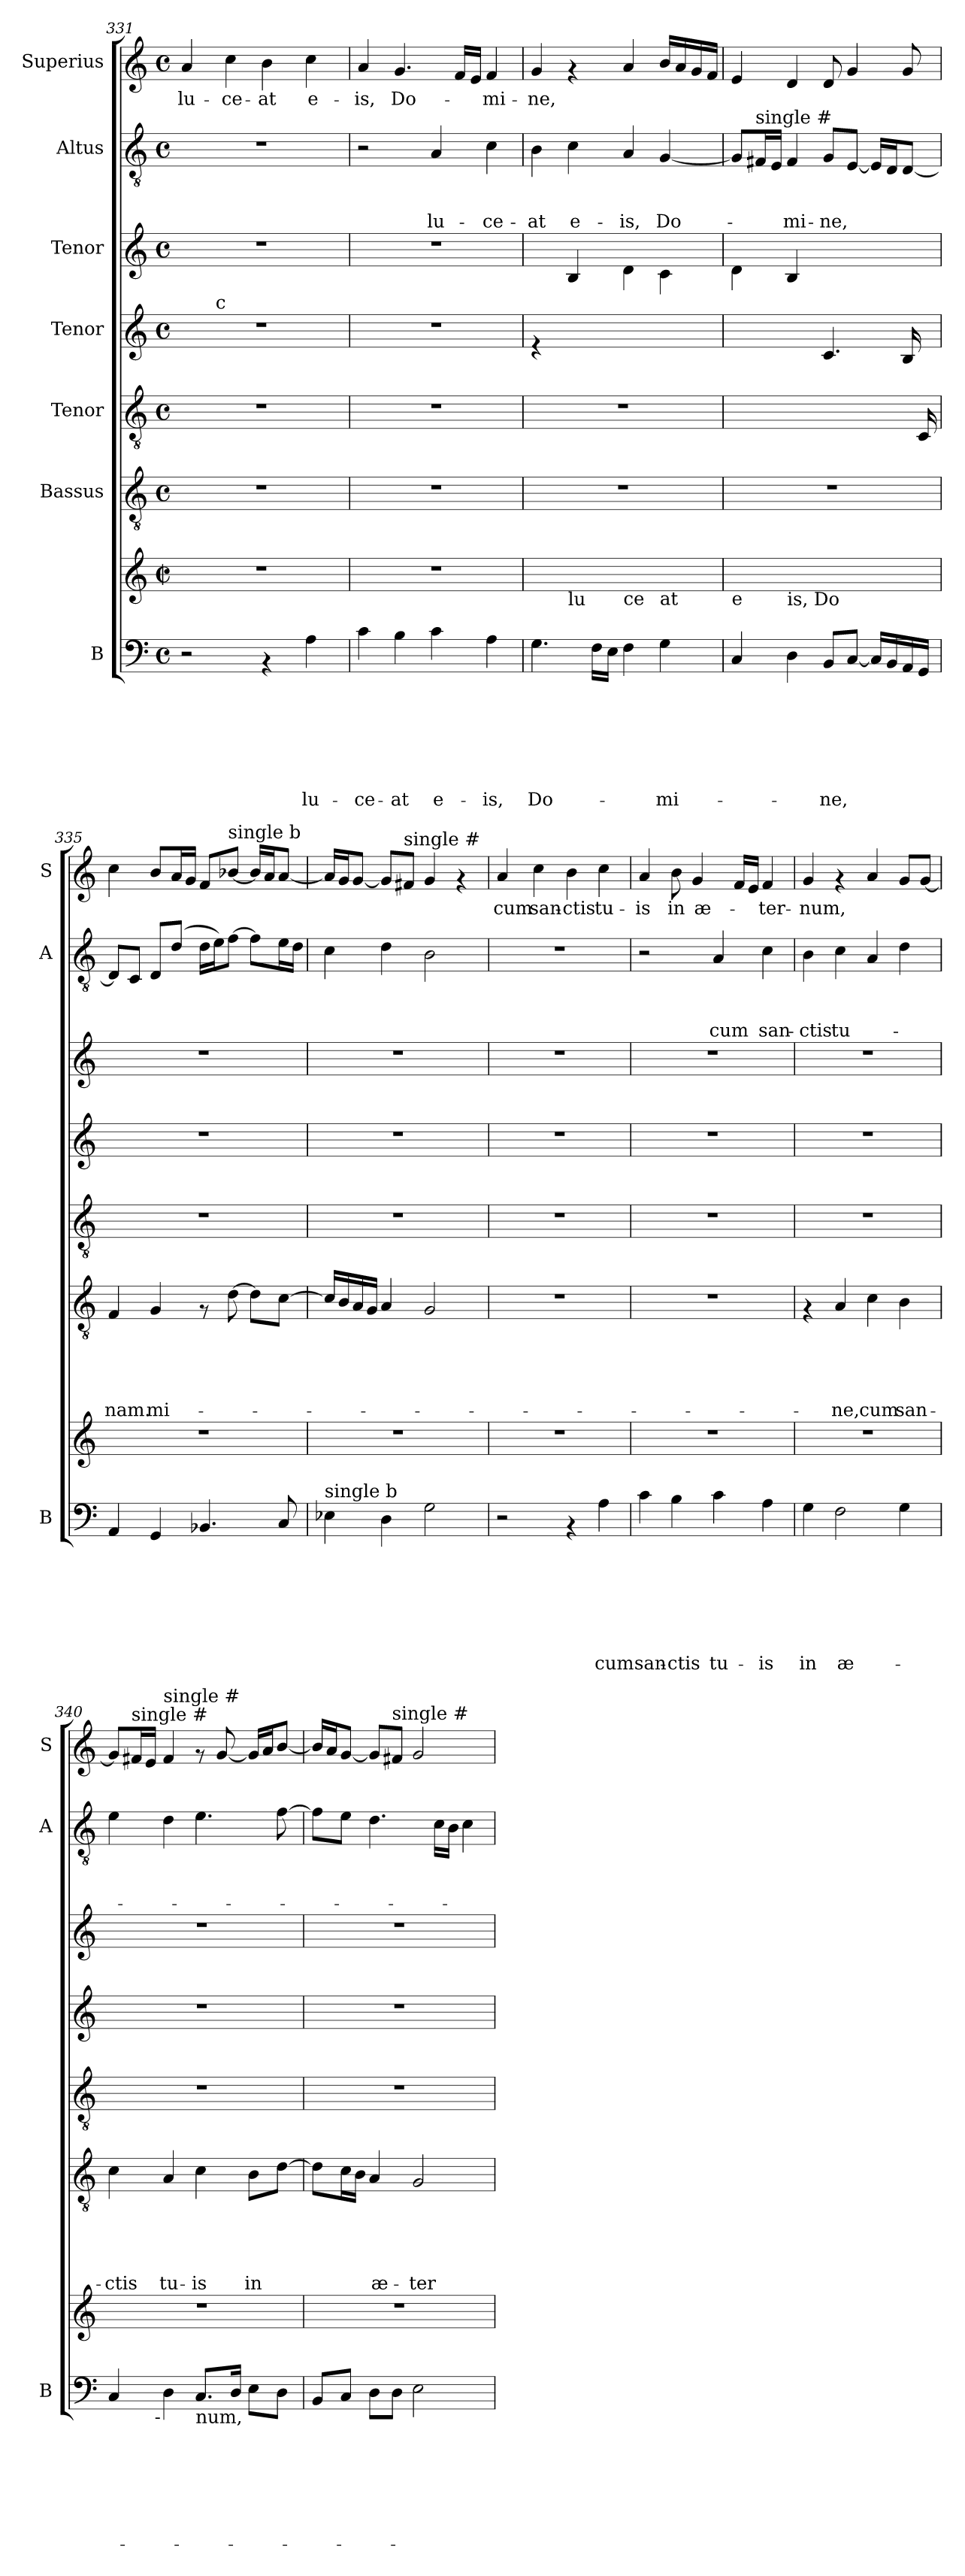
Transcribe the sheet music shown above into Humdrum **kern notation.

**kern	**text	**text	**text	**text	**text	**text	**text	**kern	**kern	**text	**text	**text	**text	**text	**kern	**kern	**kern	**kern	**text	**text	**text	**kern	**text
*part8	*part8	*part8	*part8	*part8	*part8	*part8	*part8	*part7	*part6	*part6	*part6	*part6	*part6	*part6	*part5	*part4	*part3	*part2	*part2	*part2	*part2	*part1	*part1
*staff8	*staff8	*staff8	*staff8	*staff8	*staff8	*staff8	*staff8	*staff7	*staff6	*staff6	*staff6	*staff6	*staff6	*staff6	*staff5	*staff4	*staff3	*staff2	*staff2	*staff2	*staff2	*staff1	*staff1
*I"B	*	*	*	*	*	*	*	*	*I"Bassus	*	*	*	*	*	*I"Tenor	*I"Tenor	*I"Tenor	*I"Altus	*	*	*	*I"Superius	*
*I'B	*	*	*	*	*	*	*	*	*	*	*	*	*	*	*	*	*	*I'A	*	*	*	*I'S	*
!!LO:PB:g=z
*clefF4	*	*	*	*	*	*	*	*clefG2	*clefGv2	*	*	*	*	*	*clefGv2	*clefG2	*clefG2	*clefGv2	*	*	*	*clefG2	*
*k[]	*	*	*	*	*	*	*	*k[]	*k[]	*	*	*	*	*	*k[]	*k[]	*k[]	*k[]	*	*	*	*k[]	*
*C:	*	*	*	*	*	*	*	*C:	*C:	*	*	*	*	*	*C:	*C:	*C:	*C:	*	*	*	*C:	*
*M4/4	*	*	*	*	*	*	*	*M2/2	*M4/4	*	*	*	*	*	*M4/4	*M4/4	*M4/4	*M4/4	*	*	*	*M4/4	*
*met(c)	*	*	*	*	*	*	*	*met(c|)	*met(c)	*	*	*	*	*	*met(c)	*met(c)	*met(c)	*met(c)	*	*	*	*met(c)	*
=331	=331	=331	=331	=331	=331	=331	=331	=331	=331	=331	=331	=331	=331	=331	=331	=331	=331	=331	=331	=331	=331	=331	=331
!	!	!	!	!	!	!	!	!	!	!	!	!	!	!	!	!	!	!	!	!	!	!	!LO:LY:b
*	*	*	*	*	*	*	*	*	*	*	*	*	*	*	*	*^	*	*	*	*	*	*	*
2r	.	.	.	.	.	.	.	1r	1r	.	.	.	.	.	1r	1r	8..ryy	1r	1r	.	.	.	4a/	lu-
!	!	!	!	!	!	!	!	!	!	!	!	!	!	!	!	!	!LO:TX:a:t=c	!	!	!	!	!	!	!
.	.	.	.	.	.	.	.	.	.	.	.	.	.	.	.	.	2ryy	.	.	.	.	.	.	.
!	!	!	!	!	!	!	!	!	!	!	!	!	!	!	!	!	!	!	!	!	!	!	!	!LO:LY:b
.	.	.	.	.	.	.	.	.	.	.	.	.	.	.	.	.	.	.	.	.	.	.	4cc\	-ce-
!	!	!	!	!	!	!	!	!	!	!	!	!	!	!	!	!	!	!	!	!	!	!	!	!LO:LY:b
4rAA	.	.	.	.	.	.	.	.	.	.	.	.	.	.	.	.	.	.	.	.	.	.	4b\	-at
.	.	.	.	.	.	.	.	.	.	.	.	.	.	.	.	.	4ryy	.	.	.	.	.	.	.
!	!	!	!	!	!	!	!LO:LY:b	!	!	!	!	!	!	!	!	!	!	!	!	!	!	!	!	!LO:LY:b
4A\	.	.	.	.	.	.	lu-	.	.	.	.	.	.	.	.	.	.	.	.	.	.	.	4cc\	e-
.	.	.	.	.	.	.	.	.	.	.	.	.	.	.	.	.	32ryy	.	.	.	.	.	.	.
=332	=332	=332	=332	=332	=332	=332	=332	=332	=332	=332	=332	=332	=332	=332	=332	=332	=332	=332	=332	=332	=332	=332	=332	=332
!	!	!	!	!	!	!	!LO:LY:b	!	!	!	!	!	!	!	!	!	!	!	!	!	!	!	!	!LO:LY:b
*	*	*	*	*	*	*	*	*	*	*	*	*	*	*	*	*v	*v	*	*	*	*	*	*	*
4c\	.	.	.	.	.	.	-ce-	1r	1r	.	.	.	.	.	1r	1r	1r	2r	.	.	.	4a/	-is,
!	!	!	!	!	!	!	!LO:LY:b	!	!	!	!	!	!	!	!	!	!	!	!	!	!	!	!LO:LY:b
4B\	.	.	.	.	.	.	-at	.	.	.	.	.	.	.	.	.	.	.	.	.	.	4.g/	Do-
!	!	!	!	!	!	!	!LO:LY:b	!	!	!	!	!	!	!	!	!	!	!	!	!	!LO:LY:b	!	!
4c\	.	.	.	.	.	.	e-	.	.	.	.	.	.	.	.	.	.	4A/	.	.	lu-	.	.
.	.	.	.	.	.	.	.	.	.	.	.	.	.	.	.	.	.	.	.	.	.	16f/LL	.
.	.	.	.	.	.	.	.	.	.	.	.	.	.	.	.	.	.	.	.	.	.	16e/JJ	.
!	!	!	!	!	!	!	!LO:LY:b	!	!	!	!	!	!	!	!	!	!	!	!	!	!LO:LY:b	!	!LO:LY:b
4A\	.	.	.	.	.	.	-is,	.	.	.	.	.	.	.	.	.	.	4c\	.	.	-ce-	4f/	-mi-
=333	=333	=333	=333	=333	=333	=333	=333	=333	=333	=333	=333	=333	=333	=333	=333	=333	=333	=333	=333	=333	=333	=333	=333
!	!	!	!	!	!	!	!LO:LY:b	!	!	!	!	!	!	!	!	!	!	!	!	!	!LO:LY:b	!	!LO:LY:b
4.G\	.	.	.	.	.	.	Do-	4ryy	1r	.	.	.	.	.	1r	4rd	4ryy	4B\	.	.	-at	4g/	-ne,
!	!	!	!	!	!	!	!	!LO:TX:b:t=lu	!	!	!	!	!	!	!	!	!	!	!	!	!	!	!
!	!	!	!	!	!	!	!	!	!	!	!	!	!	!	!	!	!	!	!	!	!LO:LY:b	!	!
.	.	.	.	.	.	.	.	4ryy	.	.	.	.	.	.	.	2.ryy	4B/	4c\	.	.	e-	4rf	.
16F\LL	.	.	.	.	.	.	.	.	.	.	.	.	.	.	.	.	.	.	.	.	.	.	.
16E\JJ	.	.	.	.	.	.	.	.	.	.	.	.	.	.	.	.	.	.	.	.	.	.	.
!	!	!	!	!	!	!	!	!LO:TX:b:t=ce	!	!	!	!	!	!	!	!	!	!	!	!	!	!	!
!	!	!	!	!	!	!	!	!	!	!	!	!	!	!	!	!	!	!	!	!	!LO:LY:b	!	!
4F\	.	.	.	.	.	.	.	4ryy	.	.	.	.	.	.	.	.	4d\	4A/	.	.	-is,	4a/	.
!	!	!	!	!	!	!	!	!LO:TX:b:t=at	!	!	!	!	!	!	!	!	!	!	!	!	!	!	!
!	!	!	!	!	!	!	!LO:LY:b	!	!	!	!	!	!	!	!	!	!	!	!	!	!LO:LY:b	!	!
4G\	.	.	.	.	.	.	-mi-	4ryy	.	.	.	.	.	.	.	.	4c\	[<4G/	.	.	Do-	16b/LL	.
.	.	.	.	.	.	.	.	.	.	.	.	.	.	.	.	.	.	.	.	.	.	16a/	.
.	.	.	.	.	.	.	.	.	.	.	.	.	.	.	.	.	.	.	.	.	.	16g/	.
.	.	.	.	.	.	.	.	.	.	.	.	.	.	.	.	.	.	.	.	.	.	16f/JJ	.
=334	=334	=334	=334	=334	=334	=334	=334	=334	=334	=334	=334	=334	=334	=334	=334	=334	=334	=334	=334	=334	=334	=334	=334
!	!	!	!	!	!	!	!	!LO:TX:b:t=e	!	!	!	!	!	!	!	!	!	!	!	!	!	!	!
4C/	.	.	.	.	.	.	.	4ryy	1r	.	.	.	.	.	2...ryy	2ryy	4d\	8G/L]	.	.	.	4e/	.
!	!	!	!	!	!	!	!	!	!	!	!	!	!	!	!	!	!	!LO:TX:a:t=single #	!	!	!	!	!
.	.	.	.	.	.	.	.	.	.	.	.	.	.	.	.	.	.	16F#/L	.	.	.	.	.
.	.	.	.	.	.	.	.	.	.	.	.	.	.	.	.	.	.	16E/JJ	.	.	.	.	.
!	!	!	!	!	!	!	!	!LO:TX:b:t=is, Do	!	!	!	!	!	!	!	!	!	!	!	!	!	!	!
!	!	!	!	!	!	!	!	!	!	!	!	!	!	!	!	!	!	!	!	!	!LO:LY:b	!	!
4D\	.	.	.	.	.	.	.	2.ryy	.	.	.	.	.	.	.	.	4B/	4F#/	.	.	-mi-	4d/	.
!	!	!	!	!	!	!	!LO:LY:b	!	!	!	!	!	!	!	!	!	!	!	!	!	!LO:LY:b	!	!
8BB/L	.	.	.	.	.	.	-ne,	.	.	.	.	.	.	.	.	4.c/	2ryy	8G/L	.	.	-ne,	8d/	.
[<8C/J	.	.	.	.	.	.	.	.	.	.	.	.	.	.	.	.	.	[<8E/J	.	.	.	4g/	.
16C/LL]	.	.	.	.	.	.	.	.	.	.	.	.	.	.	.	.	.	16E/LL]	.	.	.	.	.
16BB/	.	.	.	.	.	.	.	.	.	.	.	.	.	.	.	.	.	16D/J	.	.	.	.	.
16AA/	.	.	.	.	.	.	.	.	.	.	.	.	.	.	.	16B/	.	[<8D/J	.	.	.	8g/	.
16GG/JJ	.	.	.	.	.	.	.	.	.	.	.	.	.	.	16C/	16ryy	.	.	.	.	.	.	.
!!LO:LB:g=z
=335	=335	=335	=335	=335	=335	=335	=335	=335	=335	=335	=335	=335	=335	=335	=335	=335	=335	=335	=335	=335	=335	=335	=335
!	!	!	!	!	!	!	!	!	!	!	!	!	!	!LO:LY:b	!	!	!	!	!	!	!	!	!
4AA/	.	.	.	.	.	.	.	1r	4F/	.	.	.	.	nam.	1r	1r	1r	8D/L]	.	.	.	4cc\	.
.	.	.	.	.	.	.	.	.	.	.	.	.	.	.	.	.	.	8C/J	.	.	.	.	.
!	!	!	!	!	!	!	!	!	!	!	!	!	!	!LO:LY:b	!	!	!	!	!	!	!	!	!
4GG/	.	.	.	.	.	.	.	.	4G/	.	.	.	.	mi-	.	.	.	8D/L	.	.	.	8b/L	.
.	.	.	.	.	.	.	.	.	.	.	.	.	.	.	.	.	.	(>8d/J	.	.	.	16a/L	.
.	.	.	.	.	.	.	.	.	.	.	.	.	.	.	.	.	.	.	.	.	.	16g/JJ	.
4.BB-X/	.	.	.	.	.	.	.	.	8rF	.	.	.	.	.	.	.	.	16d\LL	.	.	.	8f/L	.
.	.	.	.	.	.	.	.	.	.	.	.	.	.	.	.	.	.	16e\J)	.	.	.	.	.
!	!	!	!	!	!	!	!	!	!	!	!	!	!	!	!	!	!	!	!	!	!	!LO:TX:a:t=single b	!
.	.	.	.	.	.	.	.	.	[>8d\	.	.	.	.	.	.	.	.	[>8f\J	.	.	.	[<8b-/J	.
.	.	.	.	.	.	.	.	.	8d\L]	.	.	.	.	.	.	.	.	8f\L]	.	.	.	16b-/LL]	.
.	.	.	.	.	.	.	.	.	.	.	.	.	.	.	.	.	.	.	.	.	.	16a/J	.
8C/	.	.	.	.	.	.	.	.	[>8c\J	.	.	.	.	.	.	.	.	16e\L	.	.	.	[<8a/J	.
.	.	.	.	.	.	.	.	.	.	.	.	.	.	.	.	.	.	16d\JJ	.	.	.	.	.
=336	=336	=336	=336	=336	=336	=336	=336	=336	=336	=336	=336	=336	=336	=336	=336	=336	=336	=336	=336	=336	=336	=336	=336
!LO:TX:a:t=single b	!	!	!	!	!	!	!	!	!	!	!	!	!	!	!	!	!	!	!	!	!	!	!
4E-\	.	.	.	.	.	.	.	1r	16c/LL]	.	.	.	.	.	1r	1r	1r	4c\	.	.	.	16a/LL]	.
.	.	.	.	.	.	.	.	.	16B/	.	.	.	.	.	.	.	.	.	.	.	.	16g/J	.
.	.	.	.	.	.	.	.	.	16A/	.	.	.	.	.	.	.	.	.	.	.	.	[<8g/J	.
.	.	.	.	.	.	.	.	.	16G/JJ	.	.	.	.	.	.	.	.	.	.	.	.	.	.
4D\	.	.	.	.	.	.	.	.	4A/	.	.	.	.	.	.	.	.	4d\	.	.	.	8g/L]	.
!	!	!	!	!	!	!	!	!	!	!	!	!	!	!	!	!	!	!	!	!	!	!LO:TX:a:t=single #	!
.	.	.	.	.	.	.	.	.	.	.	.	.	.	.	.	.	.	.	.	.	.	8f#/J	.
2G\	.	.	.	.	.	.	.	.	2G/	.	.	.	.	.	.	.	.	2B\	.	.	.	4g/	.
.	.	.	.	.	.	.	.	.	.	.	.	.	.	.	.	.	.	.	.	.	.	4rf	.
=337	=337	=337	=337	=337	=337	=337	=337	=337	=337	=337	=337	=337	=337	=337	=337	=337	=337	=337	=337	=337	=337	=337	=337
!	!	!	!	!	!	!	!	!	!	!	!	!	!	!	!	!	!	!	!	!	!	!	!LO:LY:b
2r	.	.	.	.	.	.	.	1r	1r	.	.	.	.	.	1r	1r	1r	1r	.	.	.	4a/	cum
!	!	!	!	!	!	!	!	!	!	!	!	!	!	!	!	!	!	!	!	!	!	!	!LO:LY:b
.	.	.	.	.	.	.	.	.	.	.	.	.	.	.	.	.	.	.	.	.	.	4cc\	san-
!	!	!	!	!	!	!	!	!	!	!	!	!	!	!	!	!	!	!	!	!	!	!	!LO:LY:b
4rAA	.	.	.	.	.	.	.	.	.	.	.	.	.	.	.	.	.	.	.	.	.	4b\	-ctis
!	!	!	!	!	!	!	!LO:LY:b	!	!	!	!	!	!	!	!	!	!	!	!	!	!	!	!LO:LY:b
4A\	.	.	.	.	.	.	cum	.	.	.	.	.	.	.	.	.	.	.	.	.	.	4cc\	tu-
=338	=338	=338	=338	=338	=338	=338	=338	=338	=338	=338	=338	=338	=338	=338	=338	=338	=338	=338	=338	=338	=338	=338	=338
!	!	!	!	!	!	!	!LO:LY:b	!	!	!	!	!	!	!	!	!	!	!	!	!	!	!	!LO:LY:b
4c\	.	.	.	.	.	.	san-	1r	1r	.	.	.	.	.	1r	1r	1r	2r	.	.	.	4a/	-is
!	!	!	!	!	!	!	!LO:LY:b	!	!	!	!	!	!	!	!	!	!	!	!	!	!	!	!LO:LY:b
4B\	.	.	.	.	.	.	-ctis	.	.	.	.	.	.	.	.	.	.	.	.	.	.	8b\	in
!	!	!	!	!	!	!	!	!	!	!	!	!	!	!	!	!	!	!	!	!	!	!	!LO:LY:b
.	.	.	.	.	.	.	.	.	.	.	.	.	.	.	.	.	.	.	.	.	.	4g/	æ-
!	!	!	!	!	!	!	!LO:LY:b	!	!	!	!	!	!	!	!	!	!	!	!	!	!LO:LY:b	!	!
4c\	.	.	.	.	.	.	tu-	.	.	.	.	.	.	.	.	.	.	4A/	.	.	cum	.	.
.	.	.	.	.	.	.	.	.	.	.	.	.	.	.	.	.	.	.	.	.	.	16f/LL	.
.	.	.	.	.	.	.	.	.	.	.	.	.	.	.	.	.	.	.	.	.	.	16e/JJ	.
!	!	!	!	!	!	!	!LO:LY:b	!	!	!	!	!	!	!	!	!	!	!	!	!	!LO:LY:b	!	!LO:LY:b
4A\	.	.	.	.	.	.	-is	.	.	.	.	.	.	.	.	.	.	4c\	.	.	san-	4f/	-ter-
=339	=339	=339	=339	=339	=339	=339	=339	=339	=339	=339	=339	=339	=339	=339	=339	=339	=339	=339	=339	=339	=339	=339	=339
!	!	!	!	!	!	!	!LO:LY:b	!	!	!	!	!	!	!	!	!	!	!	!	!	!LO:LY:b	!	!LO:LY:b
4G\	.	.	.	.	.	.	in	1r	4rF	.	.	.	.	.	1r	1r	1r	4B\	.	.	-ctis	4g/	-num,
!	!	!	!	!	!	!	!LO:LY:b	!	!	!	!	!	!	!LO:LY:b	!	!	!	!	!	!	!LO:LY:b	!	!
2F\	.	.	.	.	.	.	æ-	.	4A/	.	.	.	.	-ne,	.	.	.	4c\	.	.	tu-	4rf	.
!	!	!	!	!	!	!	!	!	!	!	!	!	!	!LO:LY:b	!	!	!	!	!	!	!	!	!
.	.	.	.	.	.	.	.	.	4c\	.	.	.	.	cum	.	.	.	4A/	.	.	.	4a/	.
!	!	!	!	!	!	!	!	!	!	!	!	!	!	!LO:LY:b	!	!	!	!	!	!	!	!	!
4G\	.	.	.	.	.	.	.	.	4B\	.	.	.	.	san-	.	.	.	4d\	.	.	.	8g/L	.
.	.	.	.	.	.	.	.	.	.	.	.	.	.	.	.	.	.	.	.	.	.	[>8g/J	.
!!LO:PB:g=z
=340	=340	=340	=340	=340	=340	=340	=340	=340	=340	=340	=340	=340	=340	=340	=340	=340	=340	=340	=340	=340	=340	=340	=340
!LO:TX:b:t=ter	!	!	!	!	!	!	!	!	!	!	!	!	!	!	!	!	!	!	!	!	!	!	!
!	!	!	!	!	!	!	!	!	!	!	!	!	!	!LO:LY:b	!	!	!	!	!	!	!	!	!
*^	*	*	*	*	*	*	*	*	*	*	*	*	*	*	*	*	*	*	*	*	*	*	*
4C/	8..ryy	.	.	.	.	.	.	.	1r	4c\	.	.	.	.	-ctis	1r	1r	1r	4e\	.	.	.	8g/L]	.
!	!	!	!	!	!	!	!	!	!	!	!	!	!	!	!	!	!	!	!	!	!	!	!LO:TX:a:t=single #	!
.	.	.	.	.	.	.	.	.	.	.	.	.	.	.	.	.	.	.	.	.	.	.	16f#/L	.
.	.	.	.	.	.	.	.	.	.	.	.	.	.	.	.	.	.	.	.	.	.	.	16e/JJ	.
!	!LO:TX:b:t=-	!	!	!	!	!	!	!	!	!	!	!	!	!	!	!	!	!	!	!	!	!	!	!
.	2ryy	.	.	.	.	.	.	.	.	.	.	.	.	.	.	.	.	.	.	.	.	.	.	.
!	!	!	!	!	!	!	!	!	!	!	!	!	!	!	!	!	!	!	!	!	!	!	!LO:TX:a:t=single #	!
!	!	!	!	!	!	!	!	!	!	!	!	!	!	!	!LO:LY:b	!	!	!	!	!	!	!	!	!
4D\	.	.	.	.	.	.	.	.	.	4A/	.	.	.	.	tu-	.	.	.	4d\	.	.	.	4f#/	.
!LO:TX:b:t=num,	!	!	!	!	!	!	!	!	!	!	!	!	!	!	!	!	!	!	!	!	!	!	!	!
!	!	!	!	!	!	!	!	!	!	!	!	!	!	!	!LO:LY:b	!	!	!	!	!	!	!	!	!
8.C/L	.	.	.	.	.	.	.	.	.	4c\	.	.	.	.	-is	.	.	.	4.e\	.	.	.	8rf	.
.	.	.	.	.	.	.	.	.	.	.	.	.	.	.	.	.	.	.	.	.	.	.	[<8g/	.
16D/Jk	.	.	.	.	.	.	.	.	.	.	.	.	.	.	.	.	.	.	.	.	.	.	.	.
.	4ryy	.	.	.	.	.	.	.	.	.	.	.	.	.	.	.	.	.	.	.	.	.	.	.
!	!	!	!	!	!	!	!	!	!	!	!	!	!	!	!LO:LY:b	!	!	!	!	!	!	!	!	!
8E\L	.	.	.	.	.	.	.	.	.	8B\L	.	.	.	.	in	.	.	.	.	.	.	.	16g/LL]	.
.	.	.	.	.	.	.	.	.	.	.	.	.	.	.	.	.	.	.	.	.	.	.	16a/J	.
8D\J	.	.	.	.	.	.	.	.	.	[>8d\J	.	.	.	.	.	.	.	.	[>8f\	.	.	.	[<8b/J	.
.	32ryy	.	.	.	.	.	.	.	.	.	.	.	.	.	.	.	.	.	.	.	.	.	.	.
*v	*v	*	*	*	*	*	*	*	*	*	*	*	*	*	*	*	*	*	*	*	*	*	*	*
=341	=341	=341	=341	=341	=341	=341	=341	=341	=341	=341	=341	=341	=341	=341	=341	=341	=341	=341	=341	=341	=341	=341	=341
8BB/L	.	.	.	.	.	.	.	1r	8d\L]	.	.	.	.	.	1r	1r	1r	8f\L]	.	.	.	16b/LL]	.
.	.	.	.	.	.	.	.	.	.	.	.	.	.	.	.	.	.	.	.	.	.	16a/J	.
8C/J	.	.	.	.	.	.	.	.	16c\L	.	.	.	.	.	.	.	.	8e\J	.	.	.	[<8g/J	.
.	.	.	.	.	.	.	.	.	16B\JJ	.	.	.	.	.	.	.	.	.	.	.	.	.	.
!	!	!	!	!	!	!	!	!	!	!	!	!	!	!LO:LY:b	!	!	!	!	!	!	!	!	!
8D\L	.	.	.	.	.	.	.	.	4A/	.	.	.	.	æ-	.	.	.	4.d\	.	.	.	8g/L]	.
!	!	!	!	!	!	!	!	!	!	!	!	!	!	!	!	!	!	!	!	!	!	!LO:TX:a:t=single #	!
8D\J	.	.	.	.	.	.	.	.	.	.	.	.	.	.	.	.	.	.	.	.	.	8f#/J	.
!	!	!	!	!	!	!	!	!	!	!	!	!	!	!LO:LY:b	!	!	!	!	!	!	!	!	!
2E\	.	.	.	.	.	.	.	.	2G/	.	.	.	.	-ter-	.	.	.	.	.	.	.	2g/	.
.	.	.	.	.	.	.	.	.	.	.	.	.	.	.	.	.	.	16c\LL	.	.	.	.	.
.	.	.	.	.	.	.	.	.	.	.	.	.	.	.	.	.	.	16B\JJ	.	.	.	.	.
.	.	.	.	.	.	.	.	.	.	.	.	.	.	.	.	.	.	4c\	.	.	.	.	.
=	=	=	=	=	=	=	=	=	=	=	=	=	=	=	=	=	=	=	=	=	=	=	=
*-	*-	*-	*-	*-	*-	*-	*-	*-	*-	*-	*-	*-	*-	*-	*-	*-	*-	*-	*-	*-	*-	*-	*-
